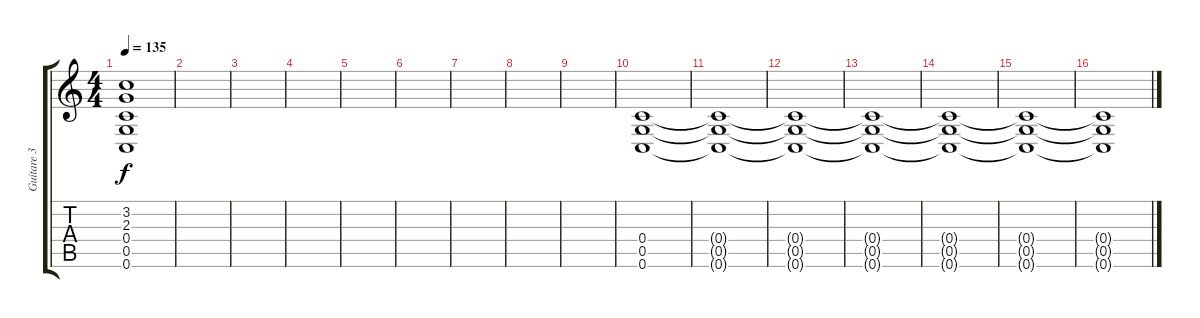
\track ("Guitare 3" "Guitare 3") {instrument distortionguitar}
\staff {score tabs}
\tuning (D4 A3 F3 C3 G2 C2) {hide}
\ts (4 4)
\tempo 135
\clef g2
\ks c
(3.2{t} 2.3{t} 0.4{t} 0.5{t} 0.6{t}).1{dy f} |
|
|
|
|
|
|
|
|
(0.4 0.5 0.6).1 |
(0.4{t} 0.5{t} 0.6{t}).1 |
(0.4{t} 0.5{t} 0.6{t}).1 |
(0.4{t} 0.5{t} 0.6{t}).1 |
(0.4{t} 0.5{t} 0.6{t}).1 |
(0.4{t} 0.5{t} 0.6{t}).1 |
(0.4{t} 0.5{t} 0.6{t}).1
